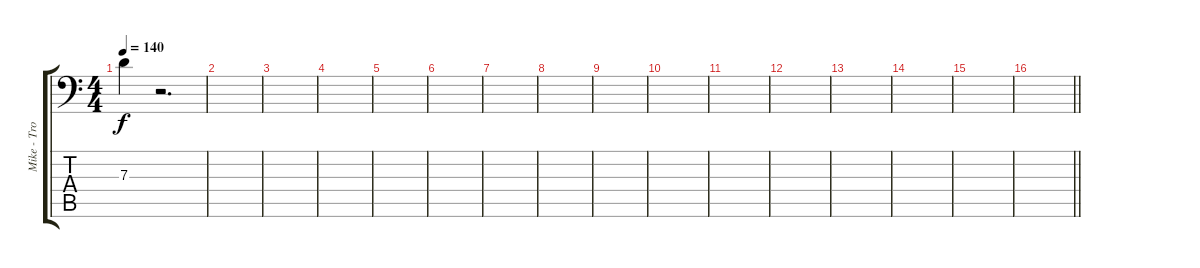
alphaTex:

\track ("Mike - Trombone" "Mike - Tro") {instrument trombone}
\staff {score tabs}
\tuning (E4 B3 G3 D3 A2 A1) {hide}
\ts (4 4)
\tempo 140
\clef f4
\ks c
7.3.4{dy f} r.2{d} |
|
|
|
|
|
|
|
|
|
|
|
|
|
|
\barLineRight lightlight
